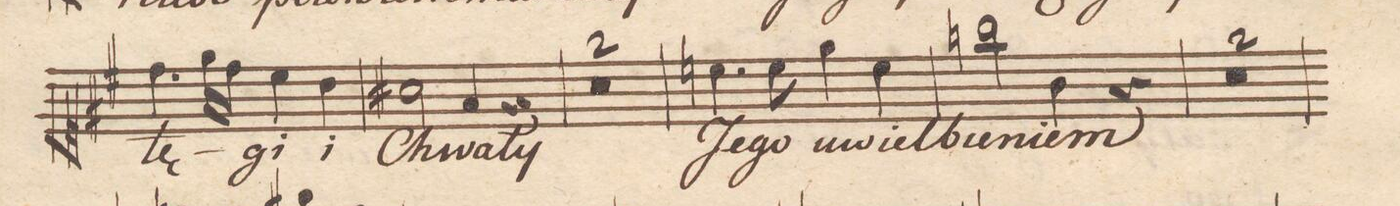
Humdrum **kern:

**kern	**text	**dynam
*I"Soprano.	*	*
*clefC1	*	*
*k[f#c#]	*	*
*met(c|)	*	*
*M2/2	*	*
4.dd\	-tę-	.
16ee\LL	.	.
16dd\JJ	.	.
4cc#\	-gi	.
4b\	i	.
=18	=18	=18
2a#X\	Chwa-	.
4f#/	-ły	.
4r	.	.
=19	=19	=19
0r	.	.
=20	=20	=20
=21	=21	=21
4.ccn\	Je-	.
8cc\	-go	.
4ee\	u-	.
4cc\	-wiel-	.
=22	=22	=22
2ggn\	-bie-	.
4g\	-niem	.
4r	.	.
=23	=23	=23
0r	.	.
=24	=24	=24
=25	=25	=25
*-	*-	*-
